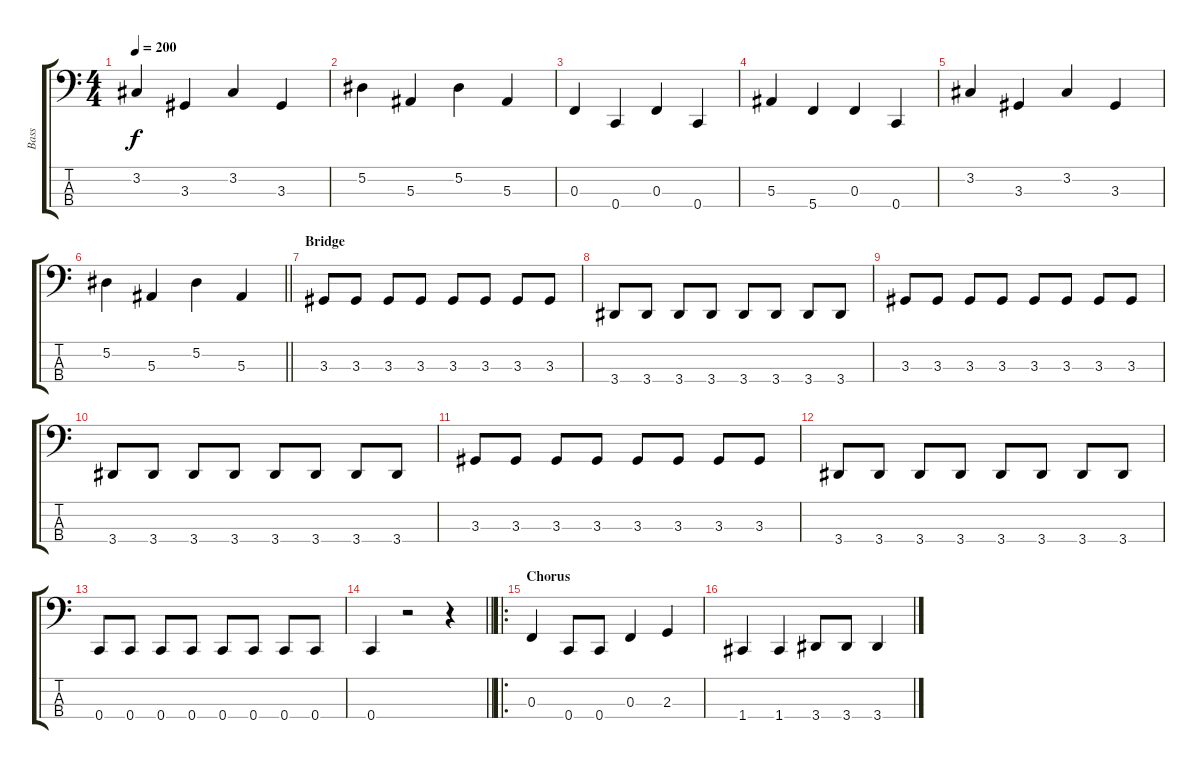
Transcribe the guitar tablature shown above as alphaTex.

\track ("Bass" "Bass") {instrument electricbassfinger}
\staff {score tabs}
\tuning (Eb2 Bb1 F1 C1) {hide}
\ts (4 4)
\tempo 200
\clef f4
\ks c
3.2.4{dy f} 3.3.4 3.2.4 3.3.4 |
5.2.4 5.3.4 5.2.4 5.3.4 |
0.3.4 0.4.4 0.3.4 0.4.4 |
5.3.4 5.4.4 0.3.4 0.4.4 |
3.2.4 3.3.4 3.2.4 3.3.4 |
\barLineRight lightlight
5.2.4 5.3.4 5.2.4 5.3.4 |
\section ("" "Bridge")
3.3.8 3.3.8 3.3.8 3.3.8 3.3.8 3.3.8 3.3.8 3.3.8 |
3.4.8 3.4.8 3.4.8 3.4.8 3.4.8 3.4.8 3.4.8 3.4.8 |
3.3.8 3.3.8 3.3.8 3.3.8 3.3.8 3.3.8 3.3.8 3.3.8 |
3.4.8 3.4.8 3.4.8 3.4.8 3.4.8 3.4.8 3.4.8 3.4.8 |
3.3.8 3.3.8 3.3.8 3.3.8 3.3.8 3.3.8 3.3.8 3.3.8 |
3.4.8 3.4.8 3.4.8 3.4.8 3.4.8 3.4.8 3.4.8 3.4.8 |
0.4.8 0.4.8 0.4.8 0.4.8 0.4.8 0.4.8 0.4.8 0.4.8 |
\barLineRight lightlight
0.4.4 r.2 r.4 |
\ro
\section ("" "Chorus")
0.3.4 0.4.8 0.4.8 0.3.4 2.3.4 |
1.4.4 1.4.4 3.4.8 3.4.8 3.4.4
